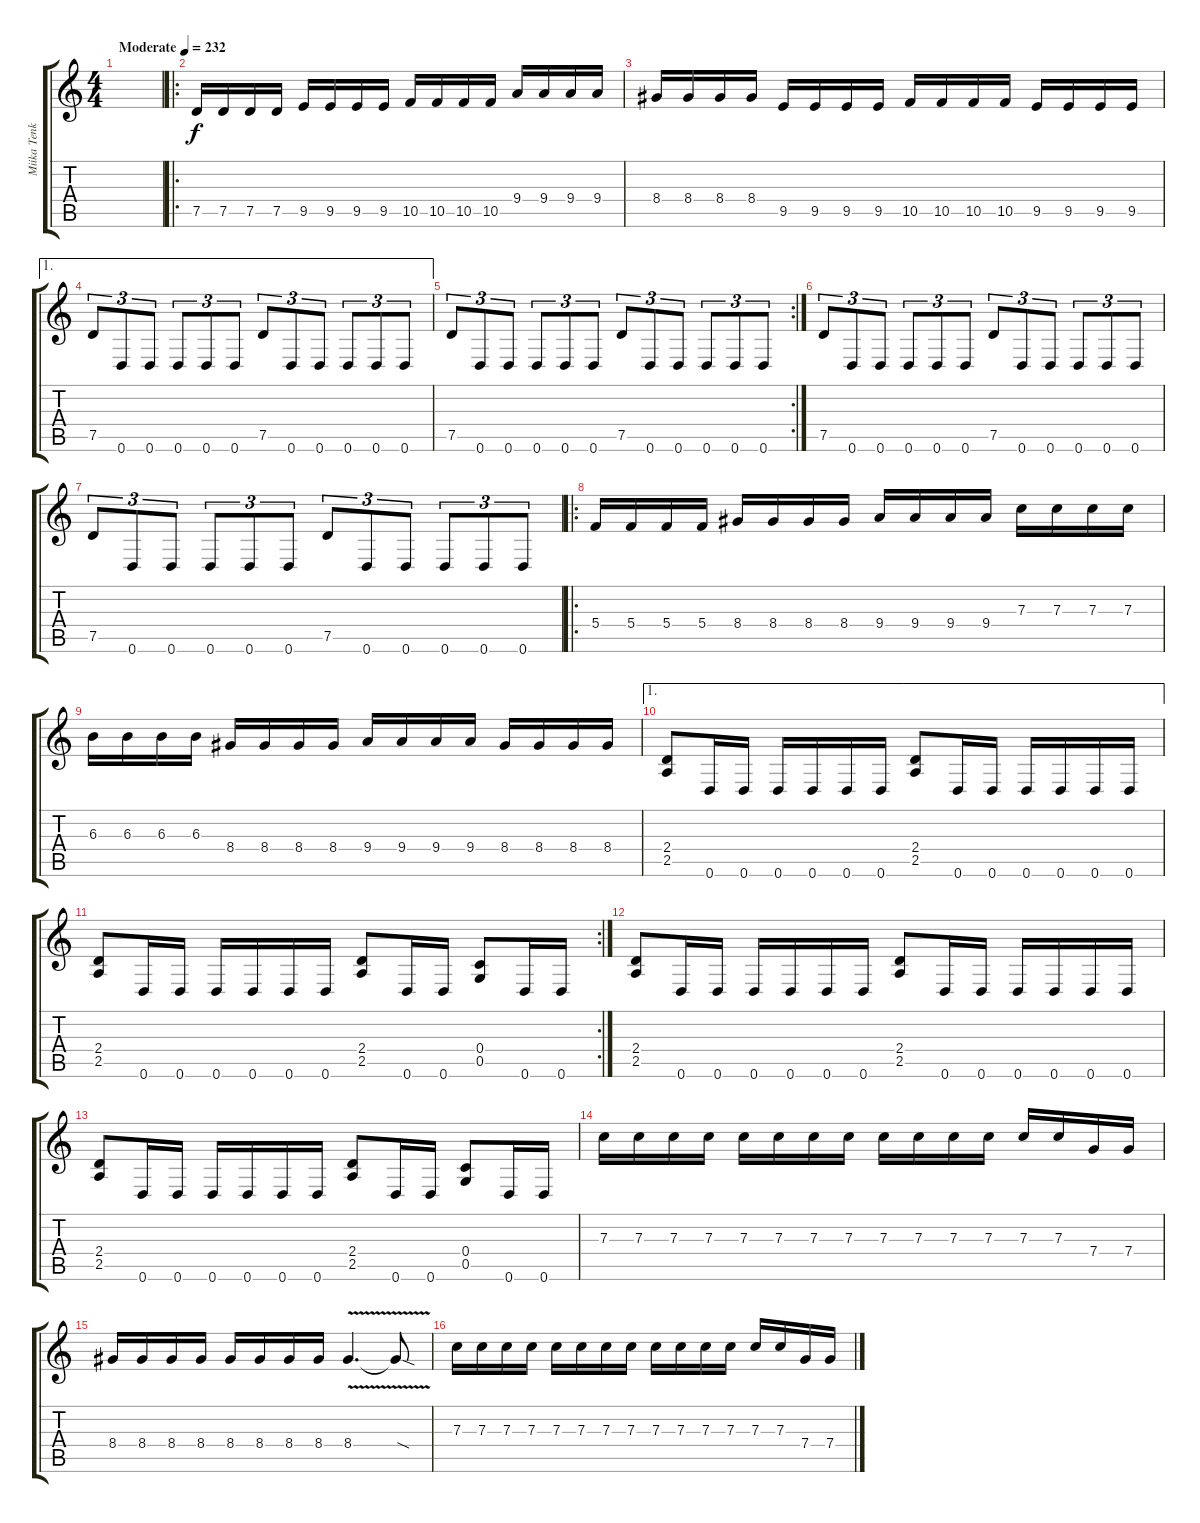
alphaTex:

\track ("Miika Tenkula" "Miika Tenk") {instrument distortionguitar}
\staff {score tabs}
\tuning (D4 A3 F3 C3 G2 D2) {hide}
\ts (4 4)
\tempo (232 "Moderate")
\clef g2
\ks c
|
\ro
7.5.16 7.5.16 7.5.16 7.5.16 9.5.16 9.5.16 9.5.16 9.5.16 10.5.16 10.5.16 10.5.16 10.5.16 9.4.16 9.4.16 9.4.16 9.4.16 |
8.4.16 8.4.16 8.4.16 8.4.16 9.5.16 9.5.16 9.5.16 9.5.16 10.5.16 10.5.16 10.5.16 10.5.16 9.5.16 9.5.16 9.5.16 9.5.16 |
\ae 1
7.5.8{tu (3 2)} 0.6.8{tu (3 2)} 0.6.8{tu (3 2)} 0.6.8{tu (3 2)} 0.6.8{tu (3 2)} 0.6.8{tu (3 2)} 7.5.8{tu (3 2)} 0.6.8{tu (3 2)} 0.6.8{tu (3 2)} 0.6.8{tu (3 2)} 0.6.8{tu (3 2)} 0.6.8{tu (3 2)} |
\rc 2
7.5.8{tu (3 2)} 0.6.8{tu (3 2)} 0.6.8{tu (3 2)} 0.6.8{tu (3 2)} 0.6.8{tu (3 2)} 0.6.8{tu (3 2)} 7.5.8{tu (3 2)} 0.6.8{tu (3 2)} 0.6.8{tu (3 2)} 0.6.8{tu (3 2)} 0.6.8{tu (3 2)} 0.6.8{tu (3 2)} |
7.5.8{tu (3 2)} 0.6.8{tu (3 2)} 0.6.8{tu (3 2)} 0.6.8{tu (3 2)} 0.6.8{tu (3 2)} 0.6.8{tu (3 2)} 7.5.8{tu (3 2)} 0.6.8{tu (3 2)} 0.6.8{tu (3 2)} 0.6.8{tu (3 2)} 0.6.8{tu (3 2)} 0.6.8{tu (3 2)} |
7.5.8{tu (3 2)} 0.6.8{tu (3 2)} 0.6.8{tu (3 2)} 0.6.8{tu (3 2)} 0.6.8{tu (3 2)} 0.6.8{tu (3 2)} 7.5.8{tu (3 2)} 0.6.8{tu (3 2)} 0.6.8{tu (3 2)} 0.6.8{tu (3 2)} 0.6.8{tu (3 2)} 0.6.8{tu (3 2)} |
\ro
5.4.16 5.4.16 5.4.16 5.4.16 8.4.16 8.4.16 8.4.16 8.4.16 9.4.16 9.4.16 9.4.16 9.4.16 7.3.16 7.3.16 7.3.16 7.3.16 |
6.3.16 6.3.16 6.3.16 6.3.16 8.4.16 8.4.16 8.4.16 8.4.16 9.4.16 9.4.16 9.4.16 9.4.16 8.4.16 8.4.16 8.4.16 8.4.16 |
\ae 1
(2.4 2.5).8 0.6.16 0.6.16 0.6.16 0.6.16 0.6.16 0.6.16 (2.4 2.5).8 0.6.16 0.6.16 0.6.16 0.6.16 0.6.16 0.6.16 |
\rc 2
(2.4 2.5).8 0.6.16 0.6.16 0.6.16 0.6.16 0.6.16 0.6.16 (2.4 2.5).8 0.6.16 0.6.16 (0.4 0.5).8 0.6.16 0.6.16 |
(2.4 2.5).8 0.6.16 0.6.16 0.6.16 0.6.16 0.6.16 0.6.16 (2.4 2.5).8 0.6.16 0.6.16 0.6.16 0.6.16 0.6.16 0.6.16 |
(2.4 2.5).8 0.6.16 0.6.16 0.6.16 0.6.16 0.6.16 0.6.16 (2.4 2.5).8 0.6.16 0.6.16 (0.4 0.5).8 0.6.16 0.6.16 |
7.3.16 7.3.16 7.3.16 7.3.16 7.3.16 7.3.16 7.3.16 7.3.16 7.3.16 7.3.16 7.3.16 7.3.16 7.3.16 7.3.16 7.4.16 7.4.16 |
8.4.16 8.4.16 8.4.16 8.4.16 8.4.16 8.4.16 8.4.16 8.4.16 8.4{v}.4{d} 8.4{sod t}.8 |
7.3.16 7.3.16 7.3.16 7.3.16 7.3.16 7.3.16 7.3.16 7.3.16 7.3.16 7.3.16 7.3.16 7.3.16 7.3.16 7.3.16 7.4.16 7.4.16
